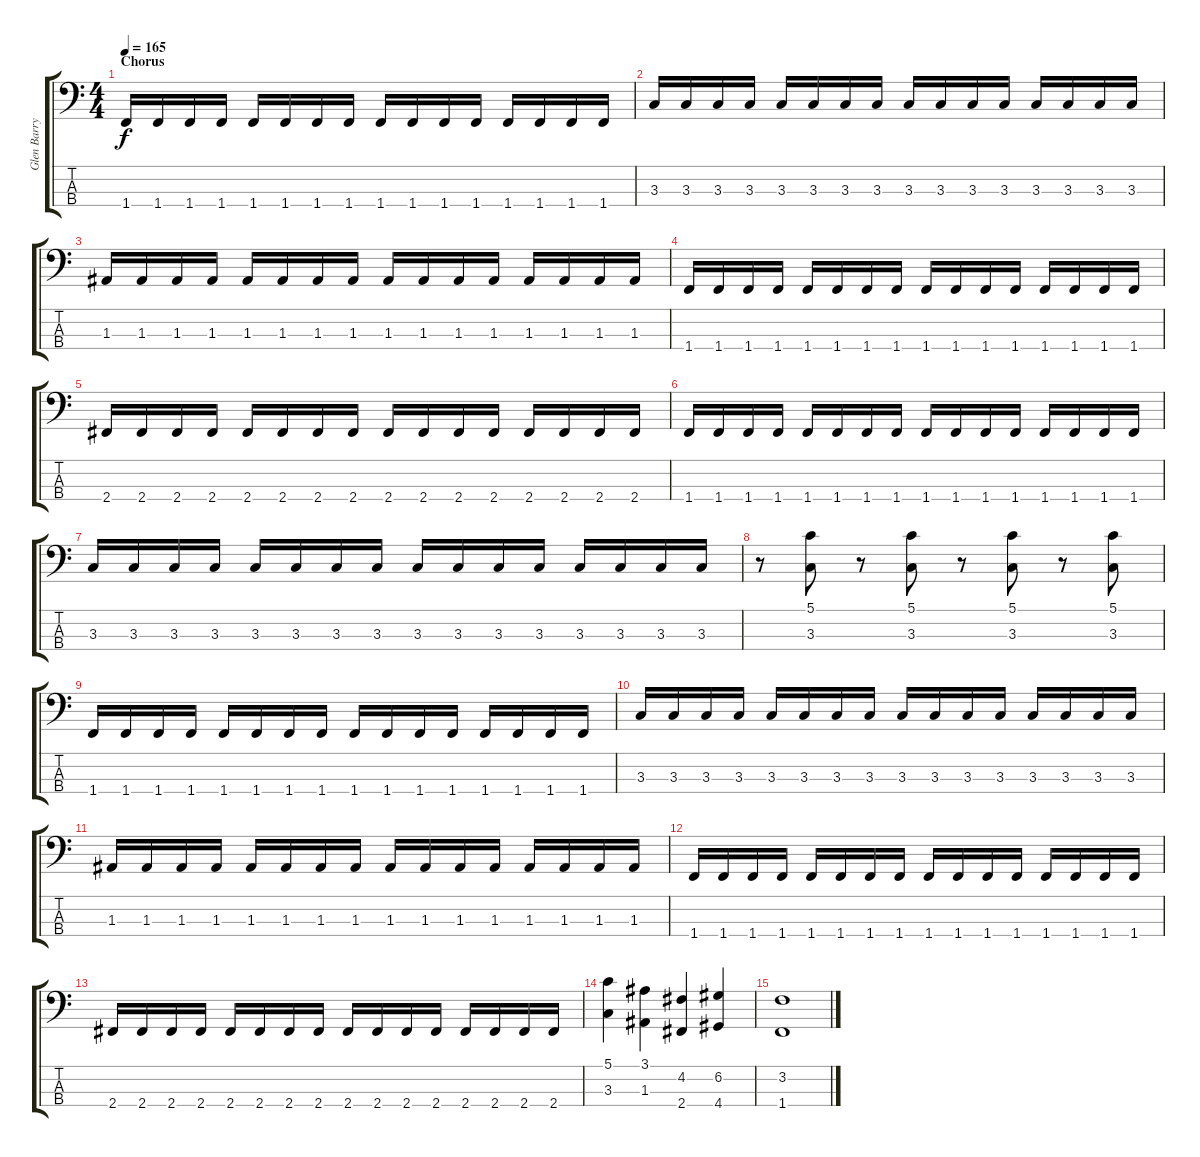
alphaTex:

\track ("Glen Barry" "Glen Barry") {instrument electricbasspick}
\staff {score tabs}
\tuning (G2 D2 A1 E1) {hide}
\ts (4 4)
\section ("" "Chorus")
\tempo 165
\clef f4
\ks c
1.4.16{dy f} 1.4.16 1.4.16 1.4.16 1.4.16 1.4.16 1.4.16 1.4.16 1.4.16 1.4.16 1.4.16 1.4.16 1.4.16 1.4.16 1.4.16 1.4.16 |
3.3.16 3.3.16 3.3.16 3.3.16 3.3.16 3.3.16 3.3.16 3.3.16 3.3.16 3.3.16 3.3.16 3.3.16 3.3.16 3.3.16 3.3.16 3.3.16 |
1.3.16 1.3.16 1.3.16 1.3.16 1.3.16 1.3.16 1.3.16 1.3.16 1.3.16 1.3.16 1.3.16 1.3.16 1.3.16 1.3.16 1.3.16 1.3.16 |
1.4.16 1.4.16 1.4.16 1.4.16 1.4.16 1.4.16 1.4.16 1.4.16 1.4.16 1.4.16 1.4.16 1.4.16 1.4.16 1.4.16 1.4.16 1.4.16 |
2.4.16 2.4.16 2.4.16 2.4.16 2.4.16 2.4.16 2.4.16 2.4.16 2.4.16 2.4.16 2.4.16 2.4.16 2.4.16 2.4.16 2.4.16 2.4.16 |
1.4.16 1.4.16 1.4.16 1.4.16 1.4.16 1.4.16 1.4.16 1.4.16 1.4.16 1.4.16 1.4.16 1.4.16 1.4.16 1.4.16 1.4.16 1.4.16 |
3.3.16 3.3.16 3.3.16 3.3.16 3.3.16 3.3.16 3.3.16 3.3.16 3.3.16 3.3.16 3.3.16 3.3.16 3.3.16 3.3.16 3.3.16 3.3.16 |
r.8 (5.1 3.3).8 r.8 (5.1 3.3).8 r.8 (5.1 3.3).8 r.8 (5.1 3.3).8 |
1.4.16 1.4.16 1.4.16 1.4.16 1.4.16 1.4.16 1.4.16 1.4.16 1.4.16 1.4.16 1.4.16 1.4.16 1.4.16 1.4.16 1.4.16 1.4.16 |
3.3.16 3.3.16 3.3.16 3.3.16 3.3.16 3.3.16 3.3.16 3.3.16 3.3.16 3.3.16 3.3.16 3.3.16 3.3.16 3.3.16 3.3.16 3.3.16 |
1.3.16 1.3.16 1.3.16 1.3.16 1.3.16 1.3.16 1.3.16 1.3.16 1.3.16 1.3.16 1.3.16 1.3.16 1.3.16 1.3.16 1.3.16 1.3.16 |
1.4.16 1.4.16 1.4.16 1.4.16 1.4.16 1.4.16 1.4.16 1.4.16 1.4.16 1.4.16 1.4.16 1.4.16 1.4.16 1.4.16 1.4.16 1.4.16 |
2.4.16 2.4.16 2.4.16 2.4.16 2.4.16 2.4.16 2.4.16 2.4.16 2.4.16 2.4.16 2.4.16 2.4.16 2.4.16 2.4.16 2.4.16 2.4.16 |
(5.1 3.3).4 (3.1 1.3).4 (4.2 2.4).4 (6.2 4.4).4 |
(3.2 1.4).1
